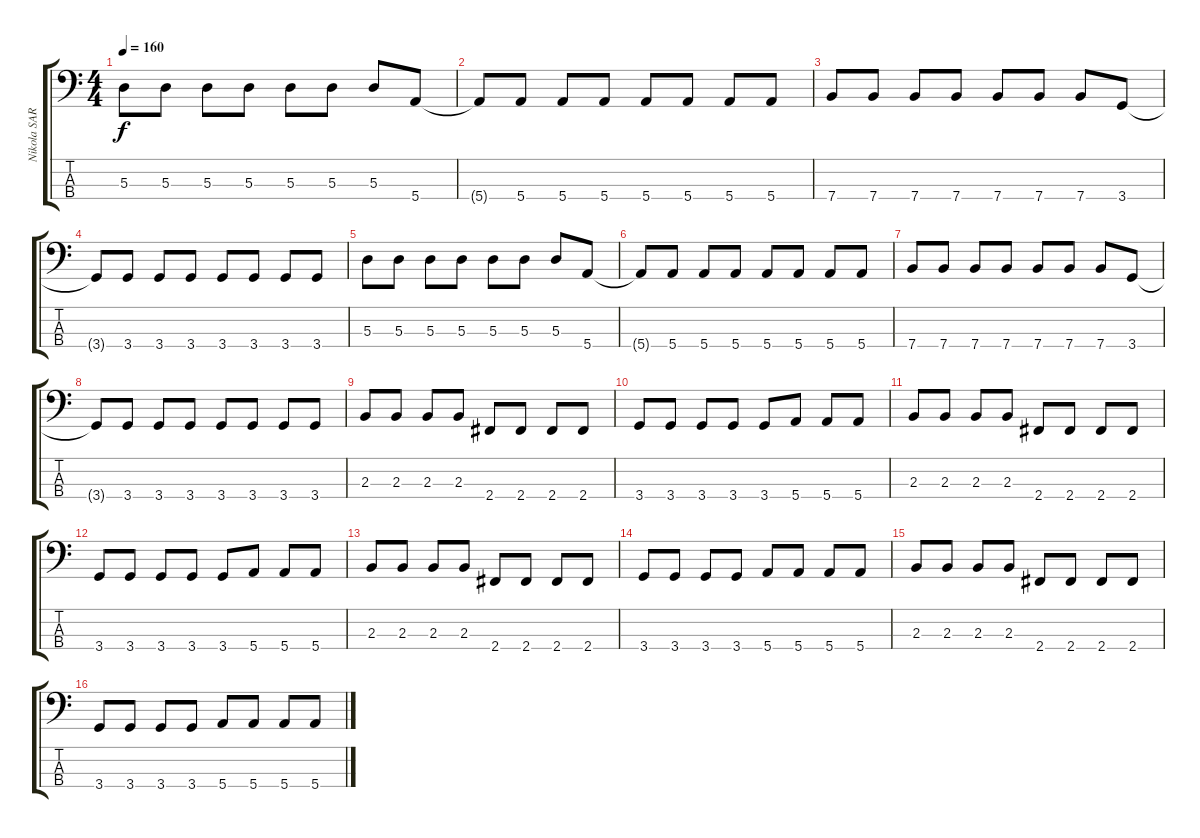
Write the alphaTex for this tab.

\track ("Nikola SARCEVIC" "Nikola SAR") {instrument electricbasspick}
\staff {score tabs}
\tuning (G2 D2 A1 E1) {hide}
\ts (4 4)
\tempo 160
\clef f4
\ks c
5.3.8{dy f} 5.3.8 5.3.8 5.3.8 5.3.8 5.3.8 5.3.8 5.4.8 |
5.4{t}.8 5.4.8 5.4.8 5.4.8 5.4.8 5.4.8 5.4.8 5.4.8 |
7.4.8 7.4.8 7.4.8 7.4.8 7.4.8 7.4.8 7.4.8 3.4.8 |
3.4{t}.8 3.4.8 3.4.8 3.4.8 3.4.8 3.4.8 3.4.8 3.4.8 |
5.3.8 5.3.8 5.3.8 5.3.8 5.3.8 5.3.8 5.3.8 5.4.8 |
5.4{t}.8 5.4.8 5.4.8 5.4.8 5.4.8 5.4.8 5.4.8 5.4.8 |
7.4.8 7.4.8 7.4.8 7.4.8 7.4.8 7.4.8 7.4.8 3.4.8 |
3.4{t}.8 3.4.8 3.4.8 3.4.8 3.4.8 3.4.8 3.4.8 3.4.8 |
2.3.8 2.3.8 2.3.8 2.3.8 2.4.8 2.4.8 2.4.8 2.4.8 |
3.4.8 3.4.8 3.4.8 3.4.8 3.4.8 5.4.8 5.4.8 5.4.8 |
2.3.8 2.3.8 2.3.8 2.3.8 2.4.8 2.4.8 2.4.8 2.4.8 |
3.4.8 3.4.8 3.4.8 3.4.8 3.4.8 5.4.8 5.4.8 5.4.8 |
2.3.8 2.3.8 2.3.8 2.3.8 2.4.8 2.4.8 2.4.8 2.4.8 |
3.4.8 3.4.8 3.4.8 3.4.8 5.4.8 5.4.8 5.4.8 5.4.8 |
2.3.8 2.3.8 2.3.8 2.3.8 2.4.8 2.4.8 2.4.8 2.4.8 |
3.4.8 3.4.8 3.4.8 3.4.8 5.4.8 5.4.8 5.4.8 5.4.8
